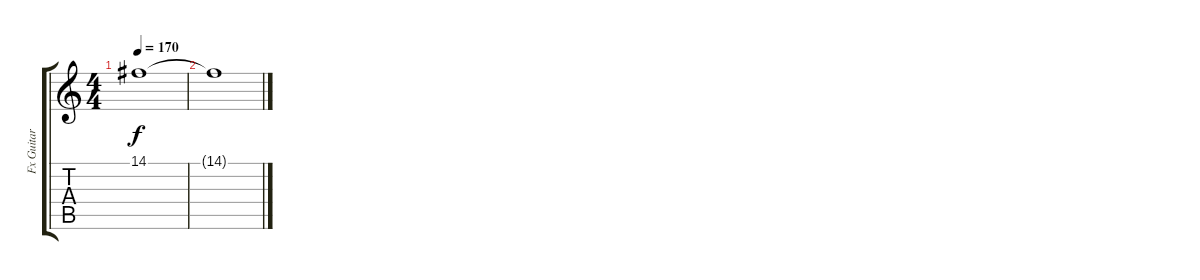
\track ("Fx Guitar" "Fx Guitar") {instrument lead2sawtooth}
\staff {score tabs}
\tuning (E4 B3 G3 D3 A2 D2) {hide}
\ts (4 4)
\tempo 170
\clef g2
\ks c
14.1{t}.1{dy f volume 0} |
14.1{t}.1
